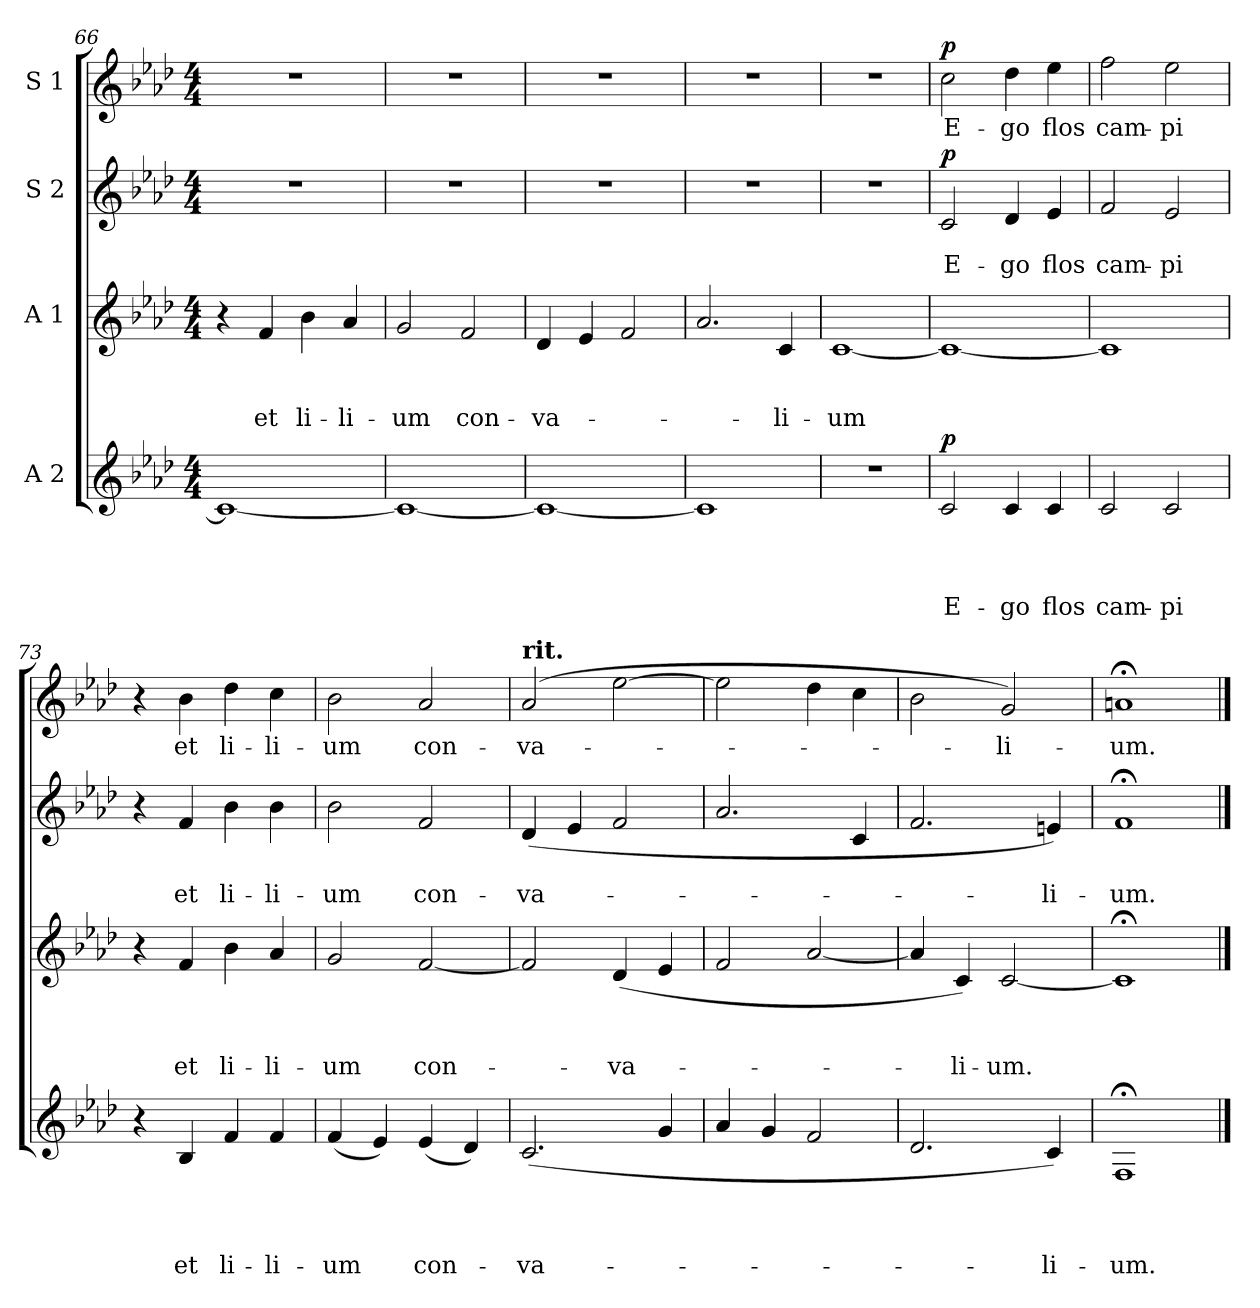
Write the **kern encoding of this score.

**kern	**text	**text	**text	**text	**dynam	**kern	**text	**text	**text	**kern	**text	**text	**dynam	**kern	**text	**dynam
*part4	*part4	*part4	*part4	*part4	*part4	*part3	*part3	*part3	*part3	*part2	*part2	*part2	*part2	*part1	*part1	*part1
*staff4	*staff4	*staff4	*staff4	*staff4	*staff4	*staff3	*staff3	*staff3	*staff3	*staff2	*staff2	*staff2	*staff2	*staff1	*staff1	*staff1
*I"A 2	*	*	*	*	*	*I"A 1	*	*	*	*I"S 2	*	*	*	*I"S 1	*	*
*clefG2	*	*	*	*	*	*clefG2	*	*	*	*clefG2	*	*	*	*clefG2	*	*
*k[b-e-a-d-]	*	*	*	*	*	*k[b-e-a-d-]	*	*	*	*k[b-e-a-d-]	*	*	*	*k[b-e-a-d-]	*	*
*A-:	*	*	*	*	*	*A-:	*	*	*	*A-:	*	*	*	*A-:	*	*
*M4/4	*	*	*	*	*	*M4/4	*	*	*	*M4/4	*	*	*	*M4/4	*	*
=66	=66	=66	=66	=66	=66	=66	=66	=66	=66	=66	=66	=66	=66	=66	=66	=66
1c_	.	.	.	.	.	4r	.	.	.	1r	.	.	.	1r	.	.
!	!	!	!	!	!	!	!	!	!LO:LY:b	!	!	!	!	!	!	!
.	.	.	.	.	.	4f/	.	.	et	.	.	.	.	.	.	.
!	!	!	!	!	!	!	!	!	!LO:LY:b	!	!	!	!	!	!	!
.	.	.	.	.	.	4b-\	.	.	li-	.	.	.	.	.	.	.
!	!	!	!	!	!	!	!	!	!LO:LY:b	!	!	!	!	!	!	!
.	.	.	.	.	.	4a-/	.	.	-li-	.	.	.	.	.	.	.
=67	=67	=67	=67	=67	=67	=67	=67	=67	=67	=67	=67	=67	=67	=67	=67	=67
!	!	!	!	!	!	!	!	!	!LO:LY:b	!	!	!	!	!	!	!
1c_	.	.	.	.	.	2g/	.	.	-um	1r	.	.	.	1r	.	.
!	!	!	!	!	!	!	!	!	!LO:LY:b	!	!	!	!	!	!	!
.	.	.	.	.	.	2f/	.	.	con-	.	.	.	.	.	.	.
=68	=68	=68	=68	=68	=68	=68	=68	=68	=68	=68	=68	=68	=68	=68	=68	=68
!	!	!	!	!	!	!	!	!	!LO:LY:b	!	!	!	!	!	!	!
1c_	.	.	.	.	.	4d-/	.	.	-va-	1r	.	.	.	1r	.	.
.	.	.	.	.	.	4e-/	.	.	.	.	.	.	.	.	.	.
.	.	.	.	.	.	2f/	.	.	.	.	.	.	.	.	.	.
!!LO:LB:g=z
=69	=69	=69	=69	=69	=69	=69	=69	=69	=69	=69	=69	=69	=69	=69	=69	=69
1c]	.	.	.	.	.	2.a-/	.	.	.	1r	.	.	.	1r	.	.
!	!	!	!	!	!	!	!	!	!LO:LY:b	!	!	!	!	!	!	!
.	.	.	.	.	.	4c/	.	.	-li-	.	.	.	.	.	.	.
=70	=70	=70	=70	=70	=70	=70	=70	=70	=70	=70	=70	=70	=70	=70	=70	=70
!	!	!	!	!	!	!	!	!	!LO:LY:b	!	!	!	!	!	!	!
1r	.	.	.	.	.	[<1c	.	.	-um	1r	.	.	.	1r	.	.
=71	=71	=71	=71	=71	=71	=71	=71	=71	=71	=71	=71	=71	=71	=71	=71	=71
!	!	!	!	!LO:LY:b	!LO:DY:a	!	!	!	!	!	!	!LO:LY:b	!LO:DY:a	!	!LO:LY:b	!LO:DY:a
2c/	.	.	.	E-	p	1c_	.	.	.	2c/	.	E-	p	2cc\	E-	p
!	!	!	!	!LO:LY:b	!	!	!	!	!	!	!	!LO:LY:b	!	!	!LO:LY:b	!
4c/	.	.	.	-go	.	.	.	.	.	4d-/	.	-go	.	4dd-\	-go	.
!	!	!	!	!LO:LY:b	!	!	!	!	!	!	!	!LO:LY:b	!	!	!LO:LY:b	!
4c/	.	.	.	flos	.	.	.	.	.	4e-/	.	flos	.	4ee-\	flos	.
=72	=72	=72	=72	=72	=72	=72	=72	=72	=72	=72	=72	=72	=72	=72	=72	=72
!	!	!	!	!LO:LY:b	!	!	!	!	!	!	!	!LO:LY:b	!	!	!LO:LY:b	!
2c/	.	.	.	cam-	.	1c]	.	.	.	2f/	.	cam-	.	2ff\	cam-	.
!	!	!	!	!LO:LY:b	!	!	!	!	!	!	!	!LO:LY:b	!	!	!LO:LY:b	!
2c/	.	.	.	-pi	.	.	.	.	.	2e-/	.	-pi	.	2ee-\	-pi	.
=73	=73	=73	=73	=73	=73	=73	=73	=73	=73	=73	=73	=73	=73	=73	=73	=73
4r	.	.	.	.	.	4r	.	.	.	4r	.	.	.	4r	.	.
!	!	!	!	!LO:LY:b	!	!	!	!	!LO:LY:b	!	!	!LO:LY:b	!	!	!LO:LY:b	!
4B-/	.	.	.	et	.	4f/	.	.	et	4f/	.	et	.	4b-\	et	.
!	!	!	!	!LO:LY:b	!	!	!	!	!LO:LY:b	!	!	!LO:LY:b	!	!	!LO:LY:b	!
4f/	.	.	.	li-	.	4b-\	.	.	li-	4b-\	.	li-	.	4dd-\	li-	.
!	!	!	!	!LO:LY:b	!	!	!	!	!LO:LY:b	!	!	!LO:LY:b	!	!	!LO:LY:b	!
4f/	.	.	.	-li-	.	4a-/	.	.	-li-	4b-\	.	-li-	.	4cc\	-li-	.
!!LO:LB:g=z
=74	=74	=74	=74	=74	=74	=74	=74	=74	=74	=74	=74	=74	=74	=74	=74	=74
!	!	!	!	!LO:LY:b	!	!	!	!	!LO:LY:b	!	!	!LO:LY:b	!	!	!LO:LY:b	!
(<4f/	.	.	.	-um	.	2g/	.	.	-um	2b-\	.	-um	.	2b-\	-um	.
4e-/)	.	.	.	.	.	.	.	.	.	.	.	.	.	.	.	.
!	!	!	!	!LO:LY:b	!	!	!	!	!LO:LY:b	!	!	!LO:LY:b	!	!	!LO:LY:b	!
(<4e-/	.	.	.	con-	.	[<2f/	.	.	con-	2f/	.	con-	.	2a-/	con-	.
4d-/)	.	.	.	.	.	.	.	.	.	.	.	.	.	.	.	.
=75	=75	=75	=75	=75	=75	=75	=75	=75	=75	=75	=75	=75	=75	=75	=75	=75
!	!	!	!	!	!	!	!	!	!	!	!	!	!	!LO:TX:a:B:t=rit.	!	!
!	!	!	!	!LO:LY:b	!	!	!	!	!	!	!	!LO:LY:b	!	!	!LO:LY:b	!
(<2.c/	.	.	.	-va-	.	2f/]	.	.	.	(<4d-/	.	-va-	.	(2a-/	-va-	.
.	.	.	.	.	.	.	.	.	.	4e-/	.	.	.	.	.	.
!	!	!	!	!	!	!	!	!	!LO:LY:b	!	!	!	!	!	!	!
.	.	.	.	.	.	(<4d-/	.	.	-va-	2f/	.	.	.	[>2ee-\	.	.
4g/	.	.	.	.	.	4e-/	.	.	.	.	.	.	.	.	.	.
=76	=76	=76	=76	=76	=76	=76	=76	=76	=76	=76	=76	=76	=76	=76	=76	=76
4a-/	.	.	.	.	.	2f/	.	.	.	2.a-/	.	.	.	2ee-\]	.	.
4g/	.	.	.	.	.	.	.	.	.	.	.	.	.	.	.	.
2f/	.	.	.	.	.	[<2a-/	.	.	.	.	.	.	.	4dd-\	.	.
.	.	.	.	.	.	.	.	.	.	4c/	.	.	.	4cc\	.	.
=77	=77	=77	=77	=77	=77	=77	=77	=77	=77	=77	=77	=77	=77	=77	=77	=77
2.d-/	.	.	.	.	.	4a-/]	.	.	.	2.f/	.	.	.	2b-\	.	.
!	!	!	!	!	!	!	!	!	!LO:LY:b	!	!	!	!	!	!	!
.	.	.	.	.	.	4c/)	.	.	-li-	.	.	.	.	.	.	.
!	!	!	!	!	!	!	!	!	!LO:LY:b	!	!	!	!	!	!LO:LY:b	!
.	.	.	.	.	.	[<2c/	.	.	-um.	.	.	.	.	2g/)	-li-	.
!	!	!	!	!LO:LY:b	!	!	!	!	!	!	!	!LO:LY:b	!	!	!	!
4c/)	.	.	.	-li-	.	.	.	.	.	4en/)	.	-li-	.	.	.	.
=78	=78	=78	=78	=78	=78	=78	=78	=78	=78	=78	=78	=78	=78	=78	=78	=78
!	!	!	!	!LO:LY:b	!	!	!	!	!	!	!	!LO:LY:b	!	!	!LO:LY:b	!
1F;	.	.	.	-um.	.	1c;]	.	.	.	1f;	.	-um.	.	1an;	-um.	.
==	==	==	==	==	==	==	==	==	==	==	==	==	==	==	==	==
*-	*-	*-	*-	*-	*-	*-	*-	*-	*-	*-	*-	*-	*-	*-	*-	*-
